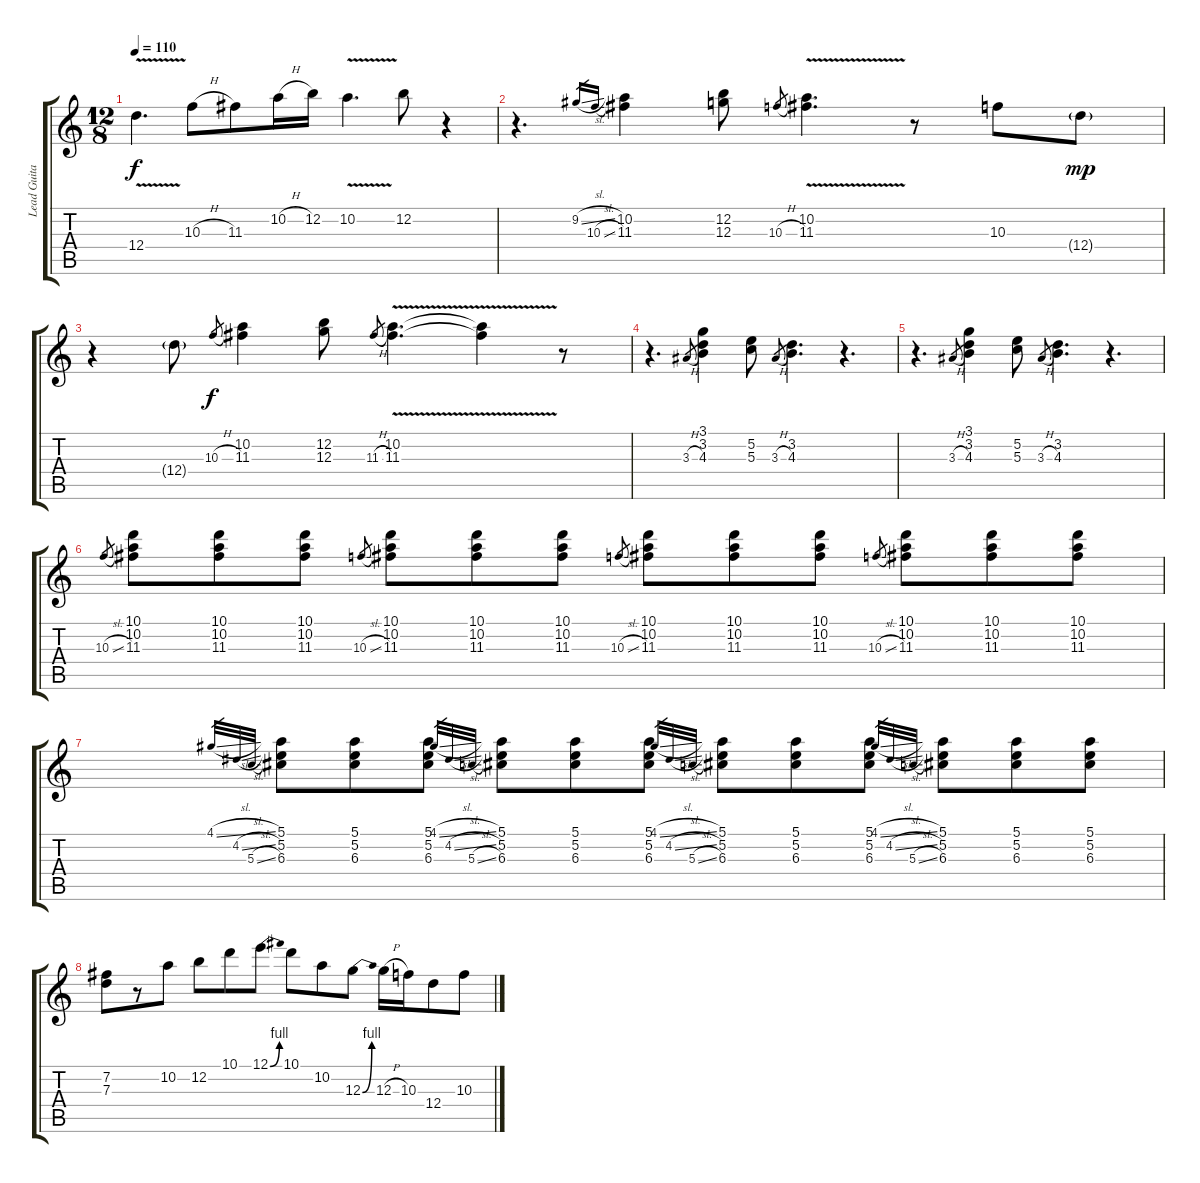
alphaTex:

\track ("Lead Guitar" "Lead Guita") {instrument distortionguitar}
\staff {score tabs}
\tuning (E4 B3 G3 D3 A2 E2) {hide}
\ts (12 8)
\tempo 110
\clef g2
\ks c
12.4{v}.4{d dy f} 10.3{h}.8 11.3.8 10.2{h}.16 12.2.16 10.2{v}.4{d} 12.2.8 r.4 |
r.4{d} 9.2{sl}.16{gr} 10.3{sl}.16{gr} (10.2 11.3).4 (12.2 12.3).8 10.3{h}.8{gr} (10.2{v} 11.3{v}).4{d} r.8 10.3.8 12.4{g}.8{dy mp} |
r.4 12.4{g}.8 10.3{h}.8{gr dy f} (10.2 11.3).4 (12.2 12.3).8 11.3{h}.8{gr} (10.2{v} 11.3{v}).4{d} (10.2{t} 11.3{t}).4 r.8 |
r.4{d} 3.3{h}.8{gr} (3.1 3.2 4.3).4 (5.2 5.3).8 3.3{h}.8{gr} (3.2 4.3).4{d} r.4{d} |
r.4{d} 3.3{h}.8{gr} (3.1 3.2 4.3).4 (5.2 5.3).8 3.3{h}.8{gr} (3.2 4.3).4{d} r.4{d} |
10.3{sl}.8{gr} (10.1 10.2 11.3).8 (10.1 10.2 11.3).8 (10.1 10.2 11.3).8 10.3{sl}.8{gr} (10.1 10.2 11.3).8 (10.1 10.2 11.3).8 (10.1 10.2 11.3).8 10.3{sl}.8{gr} (10.1 10.2 11.3).8 (10.1 10.2 11.3).8 (10.1 10.2 11.3).8 10.3{sl}.8{gr} (10.1 10.2 11.3).8 (10.1 10.2 11.3).8 (10.1 10.2 11.3).8 |
4.1{sl}.32{gr} 4.2{sl}.32{gr} 5.3{sl}.32{gr} (5.1 5.2 6.3).8 (5.1 5.2 6.3).8 (5.1 5.2 6.3).8 4.1{sl}.32{gr} 4.2{sl}.32{gr} 5.3{sl}.32{gr} (5.1 5.2 6.3).8 (5.1 5.2 6.3).8 (5.1 5.2 6.3).8 4.1{sl}.32{gr} 4.2{sl}.32{gr} 5.3{sl}.32{gr} (5.1 5.2 6.3).8 (5.1 5.2 6.3).8 (5.1 5.2 6.3).8 4.1{sl}.32{gr} 4.2{sl}.32{gr} 5.3{sl}.32{gr} (5.1 5.2 6.3).8 (5.1 5.2 6.3).8 (5.1 5.2 6.3).8 |
(7.2 7.3).8 r.8 10.2.8 12.2.8 10.1.8 12.1{be (bend 0 0 60 4)}.8 10.1.8 10.2.8 12.3{be (bend 0 0 60 4)}.8 12.3{h}.16 10.3.16 12.4.8 10.3.8
